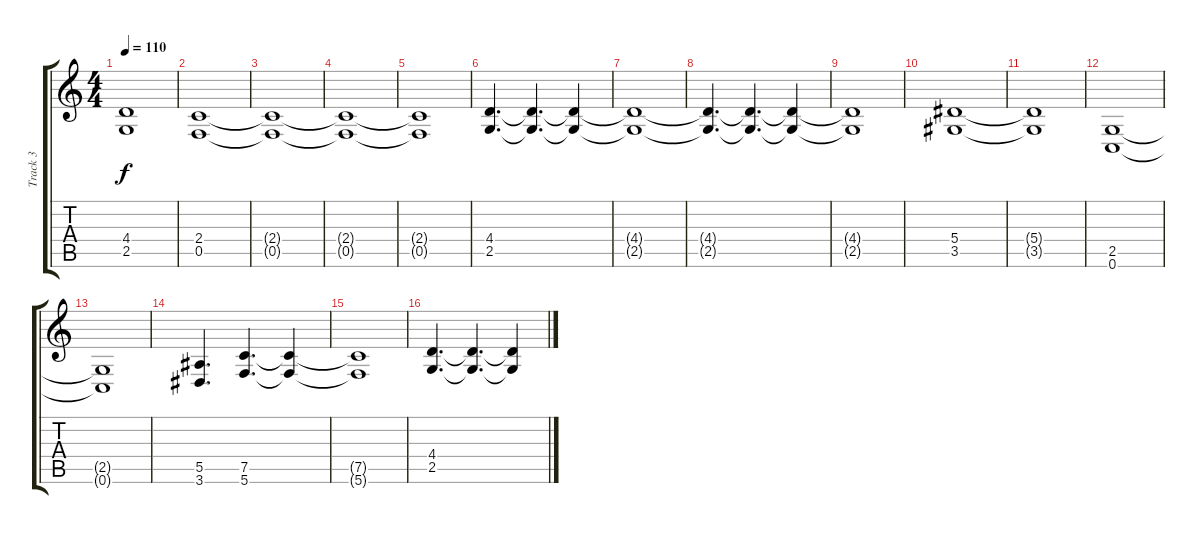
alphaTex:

\track ("Track 3" "Track 3") {instrument distortionguitar}
\staff {score tabs}
\tuning (C4 G3 Eb3 Bb2 F2 C2) {hide}
\ts (4 4)
\tempo 110
\clef g2
\ks c
(4.4{t} 2.5{t}).1{dy f} |
(2.4 0.5).1 |
(2.4{t} 0.5{t}).1 |
(2.4{t} 0.5{t}).1 |
(2.4{t} 0.5{t}).1 |
(4.4 2.5).4{d} (4.4{t} 2.5{t}).4{d} (4.4{t} 2.5{t}).4 |
(4.4{t} 2.5{t}).1 |
(4.4{t} 2.5{t}).4{d} (4.4{t} 2.5{t}).4{d} (4.4{t} 2.5{t}).4 |
(4.4{t} 2.5{t}).1 |
(5.4 3.5).1 |
(5.4{t} 3.5{t}).1 |
(2.5 0.6).1 |
(2.5{t} 0.6{t}).1 |
(5.5 3.6).4{d} (7.5 5.6).4{d} (7.5{t} 5.6{t}).4 |
(7.5{t} 5.6{t}).1 |
(4.4 2.5).4{d} (4.4{t} 2.5{t}).4{d} (4.4{t} 2.5{t}).4
